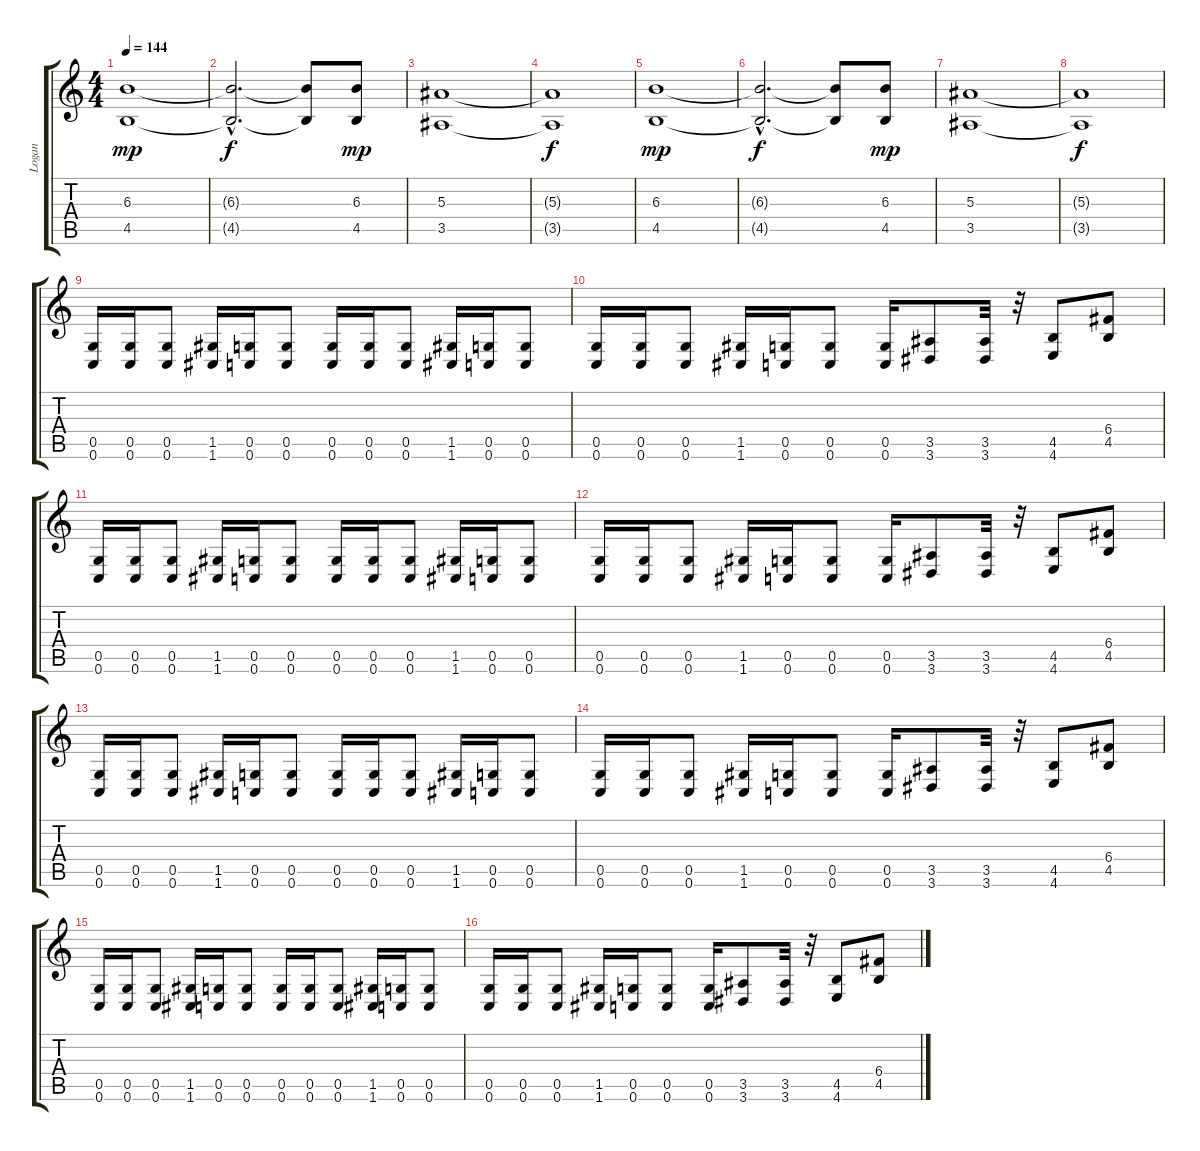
\track ("Logan" "Logan") {instrument distortionguitar}
\staff {score tabs}
\tuning (D4 A3 F3 C3 G2 C2) {hide}
\ts (4 4)
\tempo 144
\clef g2
\ks c
(6.3 4.5).1{dy mp} |
(6.3{hac t} 4.5{hac t}).2{d dy f} (6.3{t} 4.5{t}).8 (6.3 4.5).8{dy mp} |
(5.3 3.5).1 |
(5.3{t} 3.5{t}).1{dy f} |
(6.3 4.5).1{dy mp} |
(6.3{hac t} 4.5{hac t}).2{d dy f} (6.3{t} 4.5{t}).8 (6.3 4.5).8{dy mp} |
(5.3 3.5).1 |
(5.3{t} 3.5{t}).1{dy f} |
(0.5 0.6).16 (0.5 0.6).16 (0.5 0.6).8 (1.5 1.6).16 (0.5 0.6).16 (0.5 0.6).8 (0.5 0.6).16 (0.5 0.6).16 (0.5 0.6).8 (1.5 1.6).16 (0.5 0.6).16 (0.5 0.6).8 |
(0.5 0.6).16 (0.5 0.6).16 (0.5 0.6).8 (1.5 1.6).16 (0.5 0.6).16 (0.5 0.6).8 (0.5 0.6).16 (3.5 3.6).8 (3.5 3.6).32 r.32 (4.5 4.6).8 (6.4 4.5).8 |
(0.5 0.6).16 (0.5 0.6).16 (0.5 0.6).8 (1.5 1.6).16 (0.5 0.6).16 (0.5 0.6).8 (0.5 0.6).16 (0.5 0.6).16 (0.5 0.6).8 (1.5 1.6).16 (0.5 0.6).16 (0.5 0.6).8 |
(0.5 0.6).16 (0.5 0.6).16 (0.5 0.6).8 (1.5 1.6).16 (0.5 0.6).16 (0.5 0.6).8 (0.5 0.6).16 (3.5 3.6).8 (3.5 3.6).32 r.32 (4.5 4.6).8 (6.4 4.5).8 |
(0.5 0.6).16 (0.5 0.6).16 (0.5 0.6).8 (1.5 1.6).16 (0.5 0.6).16 (0.5 0.6).8 (0.5 0.6).16 (0.5 0.6).16 (0.5 0.6).8 (1.5 1.6).16 (0.5 0.6).16 (0.5 0.6).8 |
(0.5 0.6).16 (0.5 0.6).16 (0.5 0.6).8 (1.5 1.6).16 (0.5 0.6).16 (0.5 0.6).8 (0.5 0.6).16 (3.5 3.6).8 (3.5 3.6).32 r.32 (4.5 4.6).8 (6.4 4.5).8 |
(0.5 0.6).16 (0.5 0.6).16 (0.5 0.6).8 (1.5 1.6).16 (0.5 0.6).16 (0.5 0.6).8 (0.5 0.6).16 (0.5 0.6).16 (0.5 0.6).8 (1.5 1.6).16 (0.5 0.6).16 (0.5 0.6).8 |
(0.5 0.6).16 (0.5 0.6).16 (0.5 0.6).8 (1.5 1.6).16 (0.5 0.6).16 (0.5 0.6).8 (0.5 0.6).16 (3.5 3.6).8 (3.5 3.6).32 r.32 (4.5 4.6).8 (6.4 4.5).8
